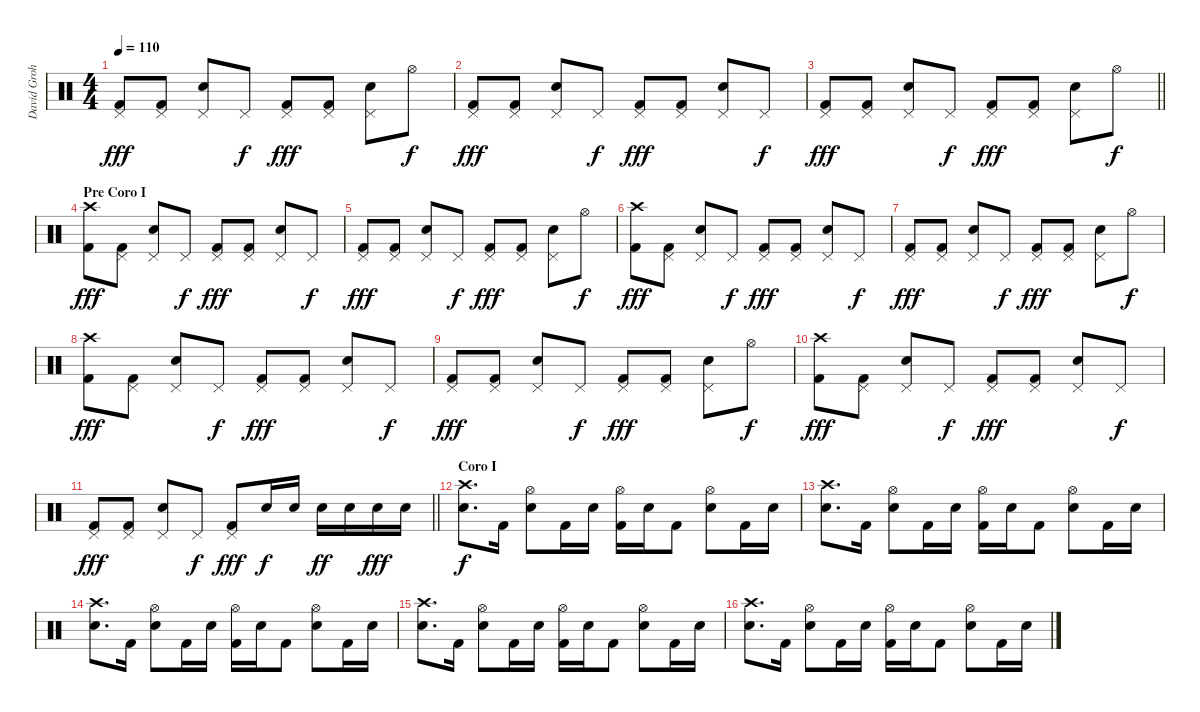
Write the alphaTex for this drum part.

\track ("David Grohl (batería)" "David Groh") {instrument percussion}
\staff {score}
\articulation defaults
\ts (4 4)
\tempo 110
\clef neutral
\ks c
("Pedal Hi-Hat (hit)" "Kick (hit) 2").8{dy fff} ("Pedal Hi-Hat (hit)" "Kick (hit) 2").8 ("Pedal Hi-Hat (hit)" "Snare (hit) 2").8 "Pedal Hi-Hat (hit)".8{dy f} ("Pedal Hi-Hat (hit)" "Kick (hit) 2").8{dy fff} ("Pedal Hi-Hat (hit)" "Kick (hit) 2").8 ("Pedal Hi-Hat (hit)" "Snare (hit) 2").8 "Hi-Hat (open)".8{dy f} |
("Pedal Hi-Hat (hit)" "Kick (hit) 2").8{dy fff} ("Pedal Hi-Hat (hit)" "Kick (hit) 2").8 ("Pedal Hi-Hat (hit)" "Snare (hit) 2").8 "Pedal Hi-Hat (hit)".8{dy f} ("Pedal Hi-Hat (hit)" "Kick (hit) 2").8{dy fff} ("Pedal Hi-Hat (hit)" "Kick (hit) 2").8 ("Pedal Hi-Hat (hit)" "Snare (hit) 2").8 "Pedal Hi-Hat (hit)".8{dy f} |
\barLineRight lightlight
("Pedal Hi-Hat (hit)" "Kick (hit) 2").8{dy fff} ("Pedal Hi-Hat (hit)" "Kick (hit) 2").8 ("Pedal Hi-Hat (hit)" "Snare (hit) 2").8 "Pedal Hi-Hat (hit)".8{dy f} ("Pedal Hi-Hat (hit)" "Kick (hit) 2").8{dy fff} ("Pedal Hi-Hat (hit)" "Kick (hit) 2").8 ("Pedal Hi-Hat (hit)" "Snare (hit) 2").8 "Hi-Hat (open)".8{dy f} |
\section ("" "Pre Coro I")
("Crash high (hit)" "Kick (hit) 2").8{dy fff} ("Pedal Hi-Hat (hit)" "Kick (hit) 2").8 ("Pedal Hi-Hat (hit)" "Snare (hit) 2").8 "Pedal Hi-Hat (hit)".8{dy f} ("Pedal Hi-Hat (hit)" "Kick (hit) 2").8{dy fff} ("Pedal Hi-Hat (hit)" "Kick (hit) 2").8 ("Pedal Hi-Hat (hit)" "Snare (hit) 2").8 "Pedal Hi-Hat (hit)".8{dy f} |
("Pedal Hi-Hat (hit)" "Kick (hit) 2").8{dy fff} ("Pedal Hi-Hat (hit)" "Kick (hit) 2").8 ("Pedal Hi-Hat (hit)" "Snare (hit) 2").8 "Pedal Hi-Hat (hit)".8{dy f} ("Pedal Hi-Hat (hit)" "Kick (hit) 2").8{dy fff} ("Pedal Hi-Hat (hit)" "Kick (hit) 2").8 ("Pedal Hi-Hat (hit)" "Snare (hit) 2").8 "Hi-Hat (open)".8{dy f} |
("Crash high (hit)" "Kick (hit) 2").8{dy fff} ("Pedal Hi-Hat (hit)" "Kick (hit) 2").8 ("Pedal Hi-Hat (hit)" "Snare (hit) 2").8 "Pedal Hi-Hat (hit)".8{dy f} ("Pedal Hi-Hat (hit)" "Kick (hit) 2").8{dy fff} ("Pedal Hi-Hat (hit)" "Kick (hit) 2").8 ("Pedal Hi-Hat (hit)" "Snare (hit) 2").8 "Pedal Hi-Hat (hit)".8{dy f} |
("Pedal Hi-Hat (hit)" "Kick (hit) 2").8{dy fff} ("Pedal Hi-Hat (hit)" "Kick (hit) 2").8 ("Pedal Hi-Hat (hit)" "Snare (hit) 2").8 "Pedal Hi-Hat (hit)".8{dy f} ("Pedal Hi-Hat (hit)" "Kick (hit) 2").8{dy fff} ("Pedal Hi-Hat (hit)" "Kick (hit) 2").8 ("Pedal Hi-Hat (hit)" "Snare (hit) 2").8 "Hi-Hat (open)".8{dy f} |
("Crash high (hit)" "Kick (hit) 2").8{dy fff} ("Pedal Hi-Hat (hit)" "Kick (hit) 2").8 ("Pedal Hi-Hat (hit)" "Snare (hit) 2").8 "Pedal Hi-Hat (hit)".8{dy f} ("Pedal Hi-Hat (hit)" "Kick (hit) 2").8{dy fff} ("Pedal Hi-Hat (hit)" "Kick (hit) 2").8 ("Pedal Hi-Hat (hit)" "Snare (hit) 2").8 "Pedal Hi-Hat (hit)".8{dy f} |
("Pedal Hi-Hat (hit)" "Kick (hit) 2").8{dy fff} ("Pedal Hi-Hat (hit)" "Kick (hit) 2").8 ("Pedal Hi-Hat (hit)" "Snare (hit) 2").8 "Pedal Hi-Hat (hit)".8{dy f} ("Pedal Hi-Hat (hit)" "Kick (hit) 2").8{dy fff} ("Pedal Hi-Hat (hit)" "Kick (hit) 2").8 ("Pedal Hi-Hat (hit)" "Snare (hit) 2").8 "Hi-Hat (open)".8{dy f} |
("Crash high (hit)" "Kick (hit) 2").8{dy fff} ("Pedal Hi-Hat (hit)" "Kick (hit) 2").8 ("Pedal Hi-Hat (hit)" "Snare (hit) 2").8 "Pedal Hi-Hat (hit)".8{dy f} ("Pedal Hi-Hat (hit)" "Kick (hit) 2").8{dy fff} ("Pedal Hi-Hat (hit)" "Kick (hit) 2").8 ("Pedal Hi-Hat (hit)" "Snare (hit) 2").8 "Pedal Hi-Hat (hit)".8{dy f} |
\barLineRight lightlight
("Pedal Hi-Hat (hit)" "Kick (hit) 2").8{dy fff} ("Pedal Hi-Hat (hit)" "Kick (hit) 2").8 ("Pedal Hi-Hat (hit)" "Snare (hit) 2").8 "Pedal Hi-Hat (hit)".8{dy f} ("Pedal Hi-Hat (hit)" "Kick (hit) 2").8{dy fff} "Snare (hit) 2".16{dy f} "Snare (hit) 2".16 "Snare (hit) 2".16{dy ff} "Snare (hit) 2".16 "Snare (hit) 2".16{dy fff} "Snare (hit) 2".16 |
\section ("" "Coro I")
("Crash high (hit)" "Snare (hit) 2").8{d dy f} "Kick (hit) 2".16 ("Hi-Hat (open)" "Snare (hit) 2").8 "Kick (hit) 2".16 "Snare (hit) 2".16 ("Hi-Hat (open)" "Kick (hit) 2").16 "Snare (hit) 2".16 "Kick (hit) 2".8 ("Hi-Hat (open)" "Snare (hit) 2").8 "Kick (hit) 2".16 "Snare (hit) 2".16 |
("Crash high (hit)" "Snare (hit) 2").8{d} "Kick (hit) 2".16 ("Hi-Hat (open)" "Snare (hit) 2").8 "Kick (hit) 2".16 "Snare (hit) 2".16 ("Hi-Hat (open)" "Kick (hit) 2").16 "Snare (hit) 2".16 "Kick (hit) 2".8 ("Hi-Hat (open)" "Snare (hit) 2").8 "Kick (hit) 2".16 "Snare (hit) 2".16 |
("Crash high (hit)" "Snare (hit) 2").8{d} "Kick (hit) 2".16 ("Hi-Hat (open)" "Snare (hit) 2").8 "Kick (hit) 2".16 "Snare (hit) 2".16 ("Hi-Hat (open)" "Kick (hit) 2").16 "Snare (hit) 2".16 "Kick (hit) 2".8 ("Hi-Hat (open)" "Snare (hit) 2").8 "Kick (hit) 2".16 "Snare (hit) 2".16 |
("Crash high (hit)" "Snare (hit) 2").8{d} "Kick (hit) 2".16 ("Hi-Hat (open)" "Snare (hit) 2").8 "Kick (hit) 2".16 "Snare (hit) 2".16 ("Hi-Hat (open)" "Kick (hit) 2").16 "Snare (hit) 2".16 "Kick (hit) 2".8 ("Hi-Hat (open)" "Snare (hit) 2").8 "Kick (hit) 2".16 "Snare (hit) 2".16 |
("Crash high (hit)" "Snare (hit) 2").8{d} "Kick (hit) 2".16 ("Hi-Hat (open)" "Snare (hit) 2").8 "Kick (hit) 2".16 "Snare (hit) 2".16 ("Hi-Hat (open)" "Kick (hit) 2").16 "Snare (hit) 2".16 "Kick (hit) 2".8 ("Hi-Hat (open)" "Snare (hit) 2").8 "Kick (hit) 2".16 "Snare (hit) 2".16
